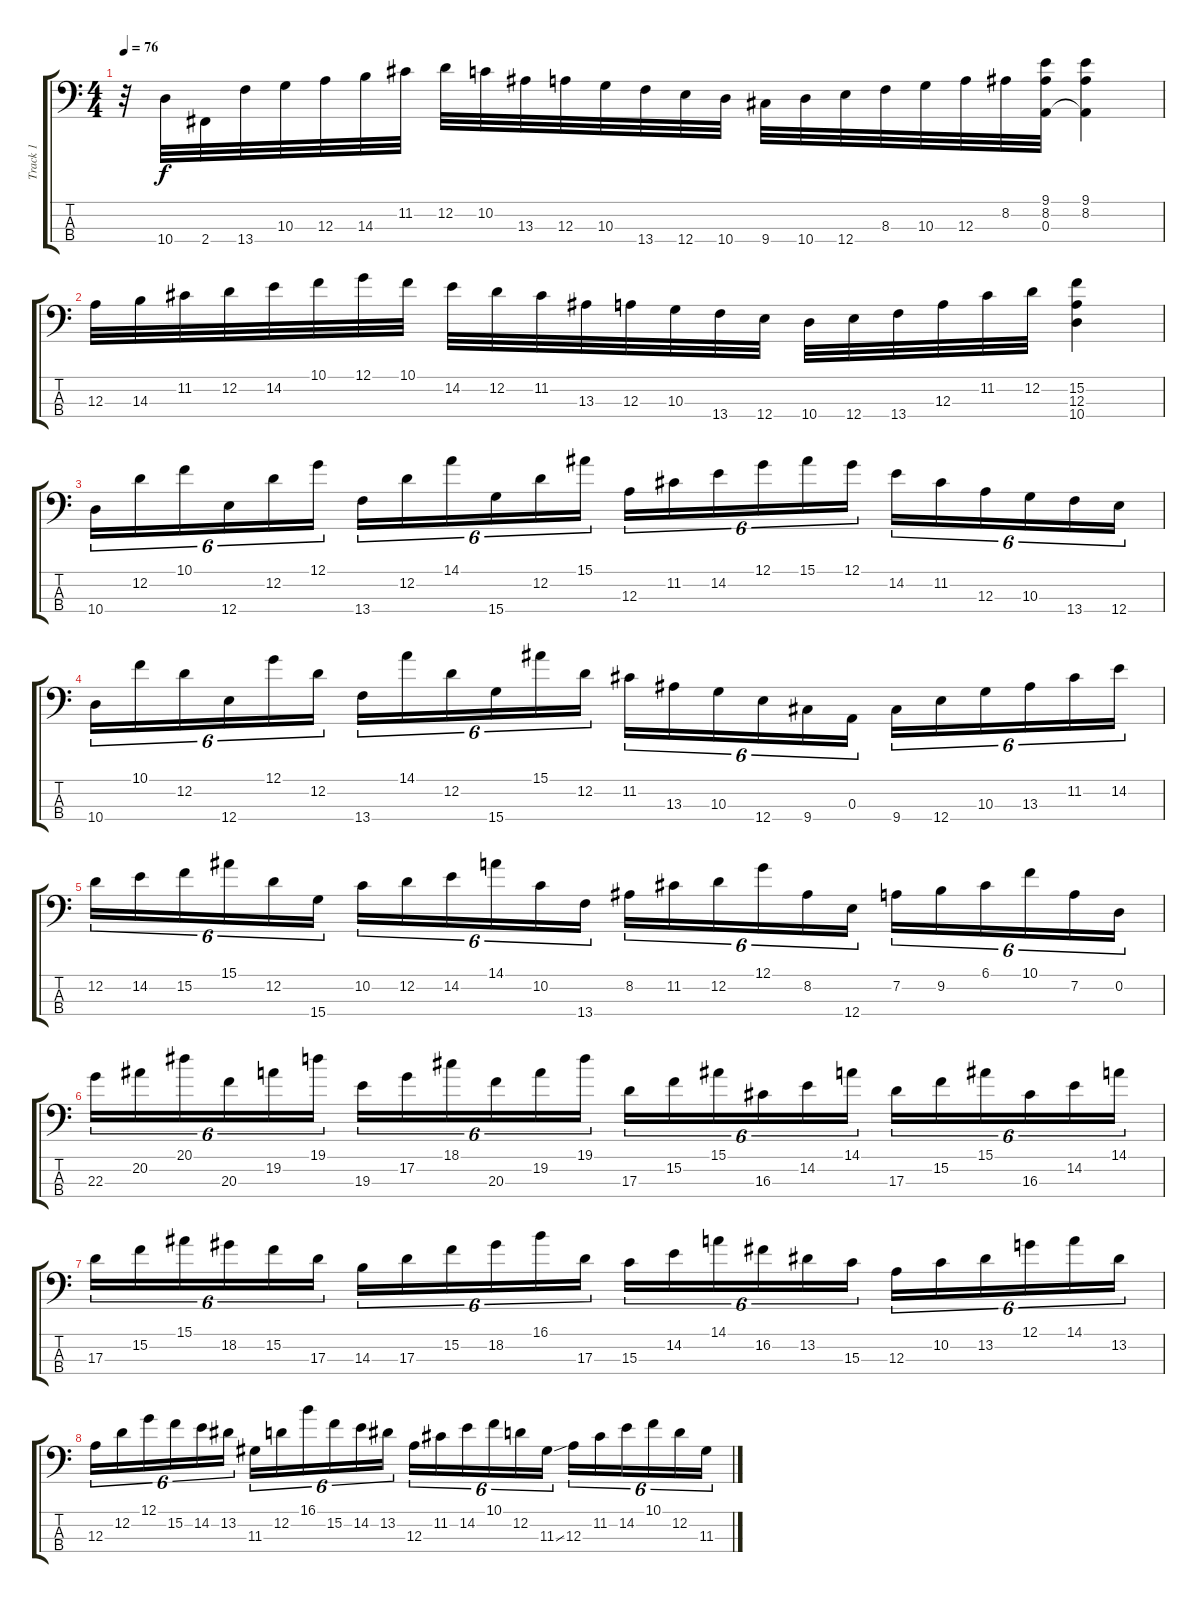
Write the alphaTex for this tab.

\track ("Track 1" "Track 1") {instrument acousticguitarnylon}
\staff {score tabs}
\tuning (G2 D2 A1 E1) {hide}
\ts (4 4)
\tempo 76
\clef f4
\ks c
r.32{dy f instrument acousticguitarnylon} 10.4.32 2.4.32 13.4.32 10.3.32 12.3.32 14.3.32 11.2.32 12.2.32 10.2.32 13.3.32 12.3.32 10.3.32 13.4.32 12.4.32 10.4.32 9.4.32 10.4.32 12.4.32 8.3.32 10.3.32 12.3.32 8.2.32 (9.1 8.2 0.3).32 (9.1 8.2 0.3{t}).4 |
12.3.32 14.3.32 11.2.32 12.2.32 14.2.32 10.1.32 12.1.32 10.1.32 14.2.32 12.2.32 11.2.32 13.3.32 12.3.32 10.3.32 13.4.32 12.4.32 10.4.32 12.4.32 13.4.32 12.3.32 11.2.32 12.2.32 (15.2 12.3 10.4).4 |
10.4.16{tu (6 4)} 12.2.16{tu (6 4)} 10.1.16{tu (6 4)} 12.4.16{tu (6 4)} 12.2.16{tu (6 4)} 12.1.16{tu (6 4)} 13.4.16{tu (6 4)} 12.2.16{tu (6 4)} 14.1.16{tu (6 4)} 15.4.16{tu (6 4)} 12.2.16{tu (6 4)} 15.1.16{tu (6 4)} 12.3.16{tu (6 4)} 11.2.16{tu (6 4)} 14.2.16{tu (6 4)} 12.1.16{tu (6 4)} 15.1.16{tu (6 4)} 12.1.16{tu (6 4)} 14.2.16{tu (6 4)} 11.2.16{tu (6 4)} 12.3.16{tu (6 4)} 10.3.16{tu (6 4)} 13.4.16{tu (6 4)} 12.4.16{tu (6 4)} |
10.4.16{tu (6 4)} 10.1.16{tu (6 4)} 12.2.16{tu (6 4)} 12.4.16{tu (6 4)} 12.1.16{tu (6 4)} 12.2.16{tu (6 4)} 13.4.16{tu (6 4)} 14.1.16{tu (6 4)} 12.2.16{tu (6 4)} 15.4.16{tu (6 4)} 15.1.16{tu (6 4)} 12.2.16{tu (6 4)} 11.2.16{tu (6 4)} 13.3.16{tu (6 4)} 10.3.16{tu (6 4)} 12.4.16{tu (6 4)} 9.4.16{tu (6 4)} 0.3.16{tu (6 4)} 9.4.16{tu (6 4)} 12.4.16{tu (6 4)} 10.3.16{tu (6 4)} 13.3.16{tu (6 4)} 11.2.16{tu (6 4)} 14.2.16{tu (6 4)} |
12.2.16{tu (6 4)} 14.2.16{tu (6 4)} 15.2.16{tu (6 4)} 15.1.16{tu (6 4)} 12.2.16{tu (6 4)} 15.4.16{tu (6 4)} 10.2.16{tu (6 4)} 12.2.16{tu (6 4)} 14.2.16{tu (6 4)} 14.1.16{tu (6 4)} 10.2.16{tu (6 4)} 13.4.16{tu (6 4)} 8.2.16{tu (6 4)} 11.2.16{tu (6 4)} 12.2.16{tu (6 4)} 12.1.16{tu (6 4)} 8.2.16{tu (6 4)} 12.4.16{tu (6 4)} 7.2.16{tu (6 4)} 9.2.16{tu (6 4)} 6.1.16{tu (6 4)} 10.1.16{tu (6 4)} 7.2.16{tu (6 4)} 0.2.16{tu (6 4)} |
22.3.16{tu (6 4)} 20.2.16{tu (6 4)} 20.1.16{tu (6 4)} 20.3.16{tu (6 4)} 19.2.16{tu (6 4)} 19.1.16{tu (6 4)} 19.3.16{tu (6 4)} 17.2.16{tu (6 4)} 18.1.16{tu (6 4)} 20.3.16{tu (6 4)} 19.2.16{tu (6 4)} 19.1.16{tu (6 4)} 17.3.16{tu (6 4)} 15.2.16{tu (6 4)} 15.1.16{tu (6 4)} 16.3.16{tu (6 4)} 14.2.16{tu (6 4)} 14.1.16{tu (6 4)} 17.3.16{tu (6 4)} 15.2.16{tu (6 4)} 15.1.16{tu (6 4)} 16.3.16{tu (6 4)} 14.2.16{tu (6 4)} 14.1.16{tu (6 4)} |
17.3.16{tu (6 4)} 15.2.16{tu (6 4)} 15.1.16{tu (6 4)} 18.2.16{tu (6 4)} 15.2.16{tu (6 4)} 17.3.16{tu (6 4)} 14.3.16{tu (6 4)} 17.3.16{tu (6 4)} 15.2.16{tu (6 4)} 18.2.16{tu (6 4)} 16.1.16{tu (6 4)} 17.3.16{tu (6 4)} 15.3.16{tu (6 4)} 14.2.16{tu (6 4)} 14.1.16{tu (6 4)} 16.2.16{tu (6 4)} 13.2.16{tu (6 4)} 15.3.16{tu (6 4)} 12.3.16{tu (6 4)} 10.2.16{tu (6 4)} 13.2.16{tu (6 4)} 12.1.16{tu (6 4)} 14.1.16{tu (6 4)} 13.2.16{tu (6 4)} |
12.3.16{tu (6 4)} 12.2.16{tu (6 4)} 12.1.16{tu (6 4)} 15.2.16{tu (6 4)} 14.2.16{tu (6 4)} 13.2.16{tu (6 4)} 11.3.16{tu (6 4)} 12.2.16{tu (6 4)} 16.1.16{tu (6 4)} 15.2.16{tu (6 4)} 14.2.16{tu (6 4)} 13.2.16{tu (6 4)} 12.3.16{tu (6 4)} 11.2.16{tu (6 4)} 14.2.16{tu (6 4)} 10.1.16{tu (6 4)} 12.2.16{tu (6 4)} 11.3{ss}.16{tu (6 4)} 12.3.16{tu (6 4)} 11.2.16{tu (6 4)} 14.2.16{tu (6 4)} 10.1.16{tu (6 4)} 12.2.16{tu (6 4)} 11.3{ss}.16{tu (6 4)}
